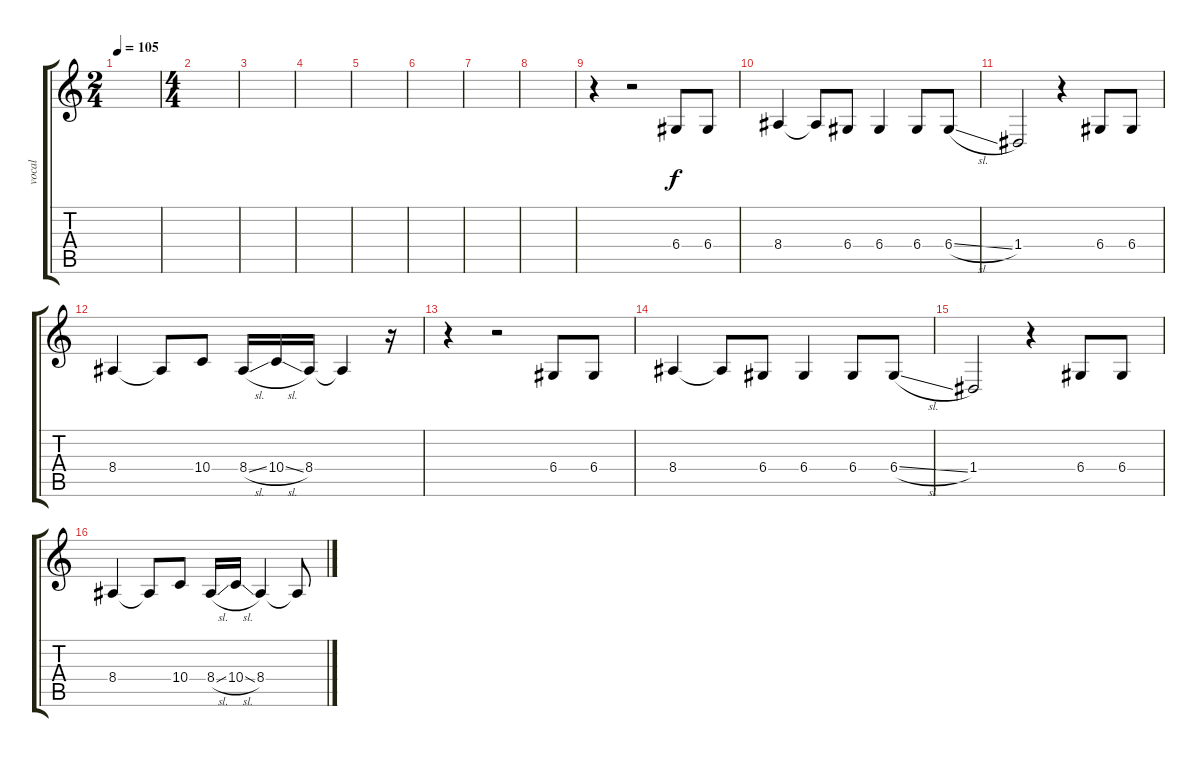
\track ("vocal" "vocal") {instrument altosax}
\staff {score tabs}
\tuning (E4 B3 G3 D3 A2 E2) {hide}
\ts (2 4)
\tempo 105
\clef g2
\ks c
|
\ts (4 4)
|
|
|
|
|
|
|
r.4 r.2 6.4.8 6.4.8 |
8.4.4 8.4{t}.8 6.4.8 6.4.4 6.4.8 6.4{sl}.8 |
1.4.2 r.4 6.4.8 6.4.8 |
8.4.4 8.4{t}.8 10.4.8 8.4{sl}.16 10.4{sl}.16 8.4.16 8.4{t}.4 r.16 |
r.4 r.2 6.4.8 6.4.8 |
8.4.4 8.4{t}.8 6.4.8 6.4.4 6.4.8 6.4{sl}.8 |
1.4.2 r.4 6.4.8 6.4.8 |
8.4.4 8.4{t}.8 10.4.8 8.4{sl}.16 10.4{sl}.16 8.4.4 8.4{t}.8
